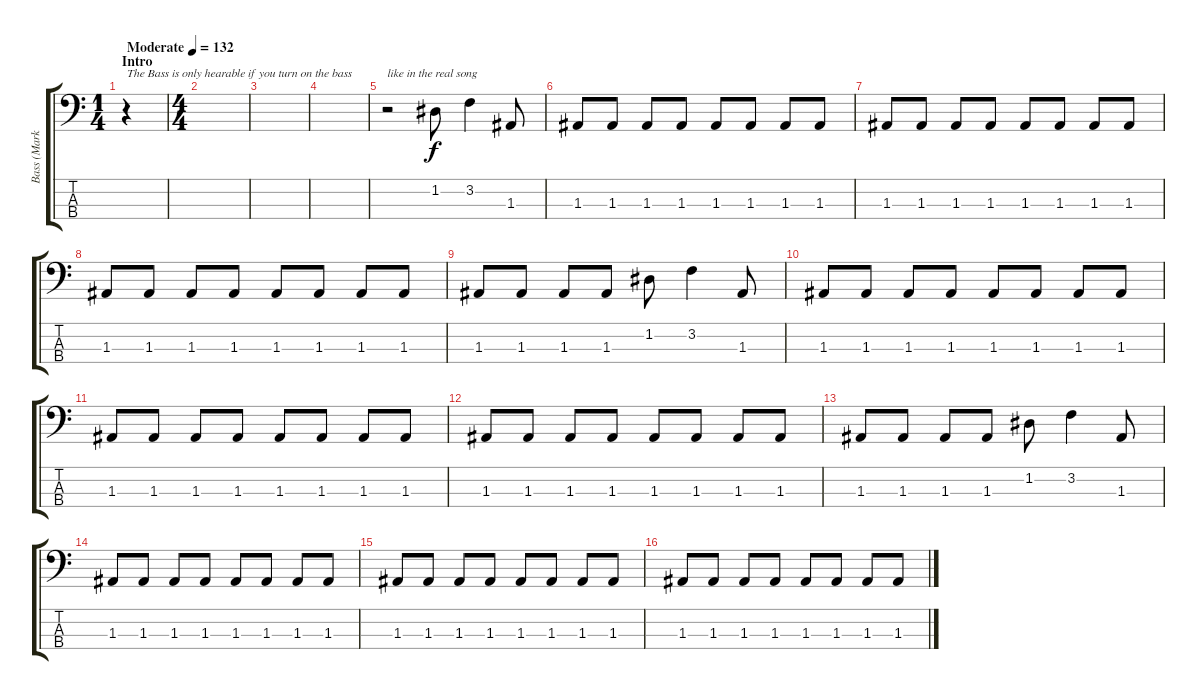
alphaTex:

\track ("Bass (Mark Evans)" "Bass (Mark") {instrument electricbassfinger}
\staff {score tabs}
\tuning (G2 D2 A1 E1) {hide}
\ts (1 4)
\section ("" "Intro")
\tempo (132 "Moderate")
\clef f4
\ks c
r.4{txt "The Bass is only hearable if you turn on the bass" dy f instrument electricbassfinger} |
\ts (4 4)
|
|
|
r.2{txt "like in the real song"} 1.2.8 3.2.4 1.3.8 |
1.3.8 1.3.8 1.3.8 1.3.8 1.3.8 1.3.8 1.3.8 1.3.8 |
1.3.8 1.3.8 1.3.8 1.3.8 1.3.8 1.3.8 1.3.8 1.3.8 |
1.3.8 1.3.8 1.3.8 1.3.8 1.3.8 1.3.8 1.3.8 1.3.8 |
1.3.8 1.3.8 1.3.8 1.3.8 1.2.8 3.2.4 1.3.8 |
1.3.8 1.3.8 1.3.8 1.3.8 1.3.8 1.3.8 1.3.8 1.3.8 |
1.3.8 1.3.8 1.3.8 1.3.8 1.3.8 1.3.8 1.3.8 1.3.8 |
1.3.8 1.3.8 1.3.8 1.3.8 1.3.8 1.3.8 1.3.8 1.3.8 |
1.3.8 1.3.8 1.3.8 1.3.8 1.2.8 3.2.4 1.3.8 |
1.3.8 1.3.8 1.3.8 1.3.8 1.3.8 1.3.8 1.3.8 1.3.8 |
1.3.8 1.3.8 1.3.8 1.3.8 1.3.8 1.3.8 1.3.8 1.3.8 |
1.3.8 1.3.8 1.3.8 1.3.8 1.3.8 1.3.8 1.3.8 1.3.8
